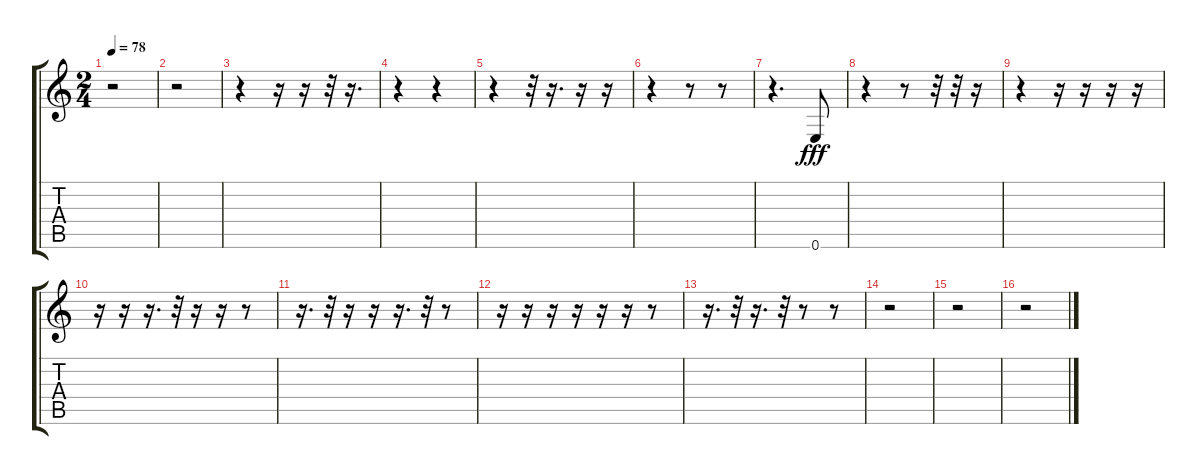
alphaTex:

\track "" {instrument electricbassfinger}
\staff {score tabs}
\tuning (E4 B3 G3 D3 A2 E2) {hide}
\ts (2 4)
\tempo 78
\clef g2
\ks c
r.2{dy fff} |
r.2 |
r.4 r.16 r.16 r.32 r.16{d} |
r.4 r.4 |
r.4 r.32 r.16{d} r.16 r.16 |
r.4 r.8 r.8 |
r.4{d} 0.6.8 |
r.4 r.8 r.32 r.32 r.16 |
r.4 r.16 r.16 r.16 r.16 |
r.16 r.16 r.16{d} r.32 r.16 r.16 r.8 |
r.16{d} r.32 r.16 r.16 r.16{d} r.32 r.8 |
r.16 r.16 r.16 r.16 r.16 r.16 r.8 |
r.16{d} r.32 r.16{d} r.32 r.8 r.8 |
r.2 |
r.2 |
r.2
